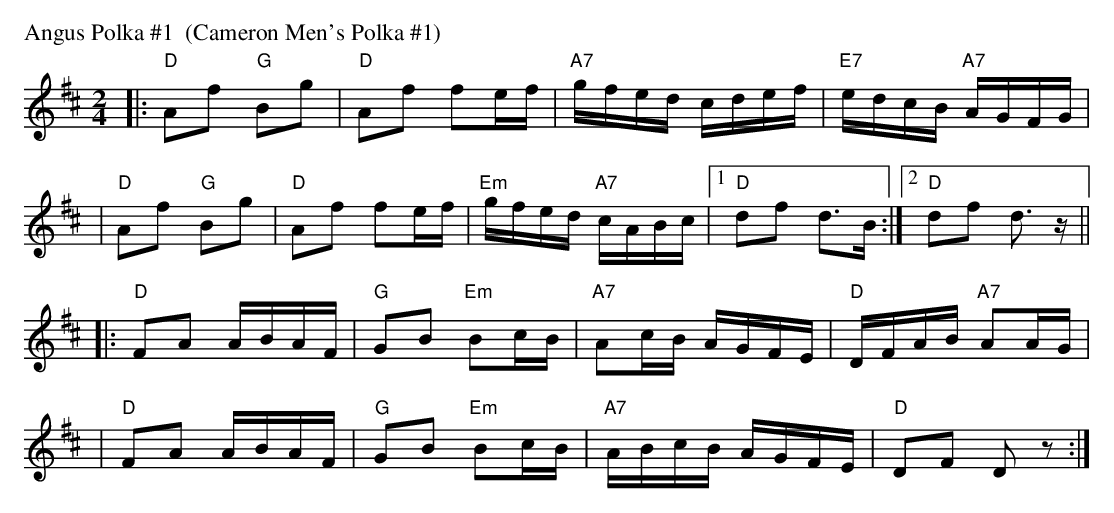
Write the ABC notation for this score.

X:1
P: Angus Polka #1  (Cameron Men's Polka #1)
M: 2/4
L: 1/16
K: D
|: "D"A2f2 "G"B2g2 | "D"A2f2     f2ef | "A7"gfed     cdef | "E7"edcB "A7"AGFG  |
|  "D"A2f2 "G"B2g2 | "D"A2f2     f2ef | "Em"gfed "A7"cABc |1 "D"d2f2     d3B  :|2 "D"d2f2 d3 z ||
|: "D"F2A2    ABAF | "G"G2B2 "Em"B2cB | "A7"A2cB     AGFE |  "D"DFAB "A7"A2AG  |
|  "D"F2A2    ABAF | "G"G2B2 "Em"B2cB | "A7"ABcB     AGFE |  "D"D2F2     D2z2 :|]
